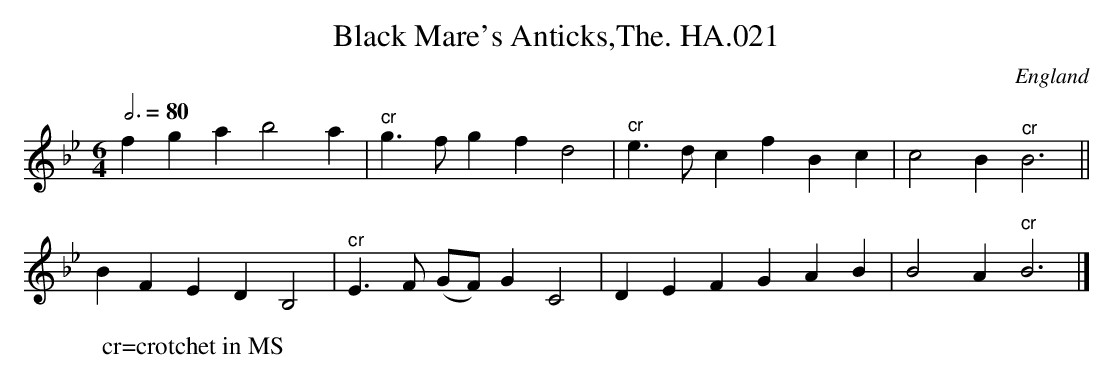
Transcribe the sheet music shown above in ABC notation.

X:1
T:Black Mare's Anticks,The. HA.021
L:1/4
M:6/4
O:England
Q:3/4=80
K:Bb
fga b2a|"^cr"g>fg fd2|"^cr"e>dc fBc|c2B "^cr"B3||!
BFE DB,2|"^cr"E>F (G/F/) GC2|DEF GAB|B2A "^cr"B3|]
W:cr=crotchet in MS
